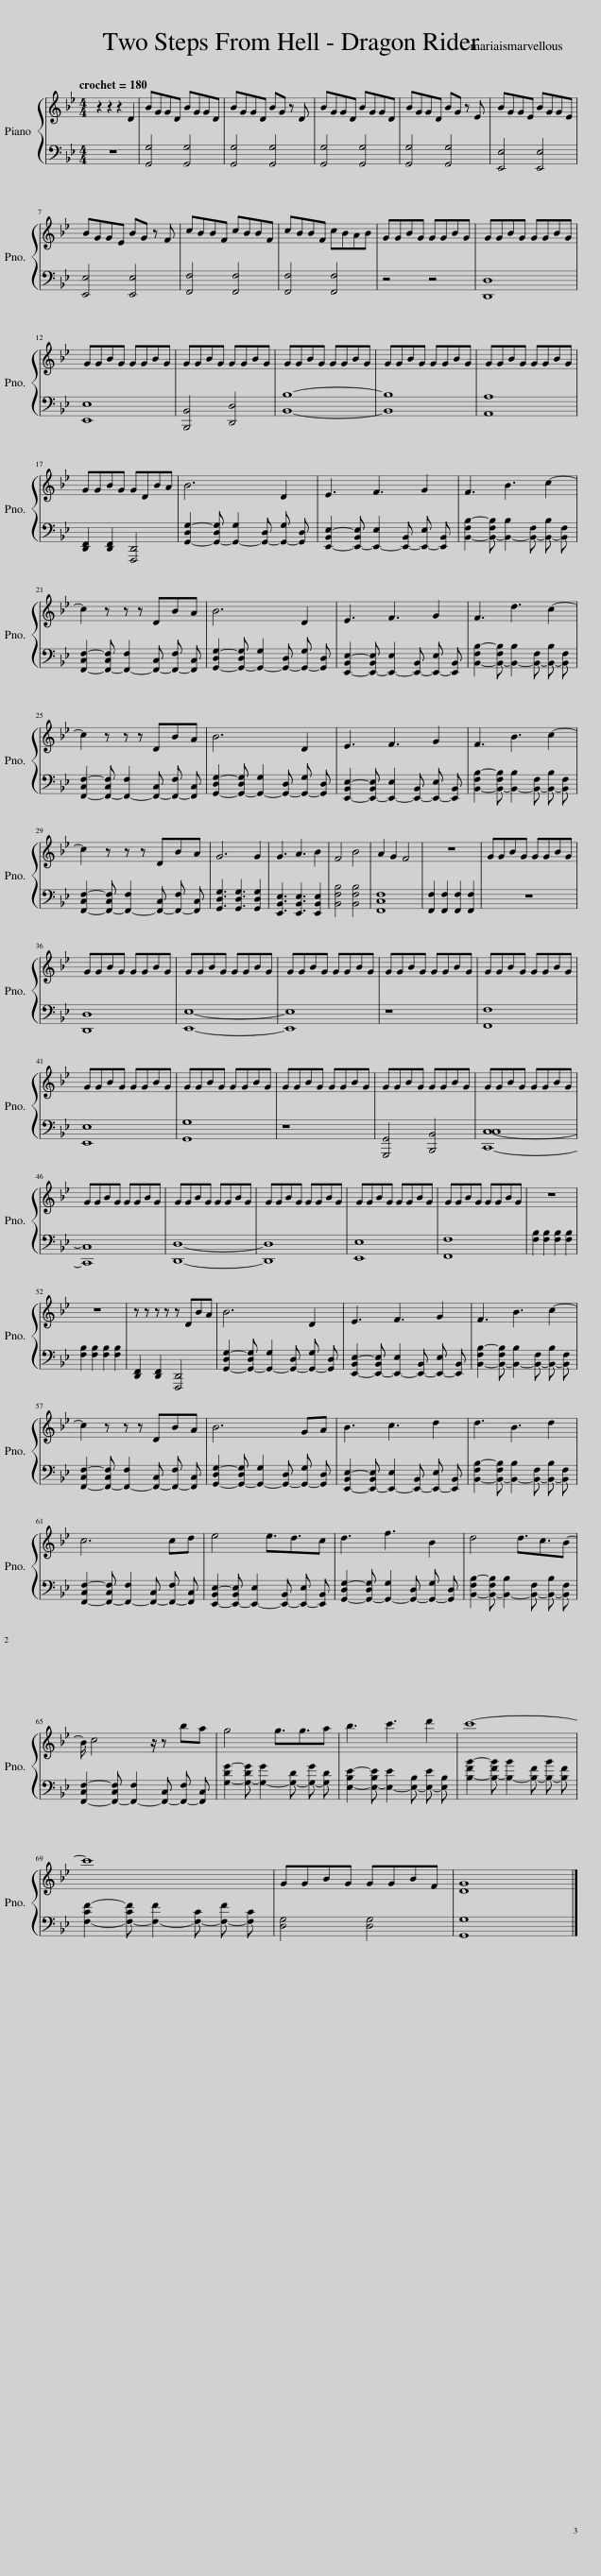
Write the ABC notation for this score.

X:1
%%score { 1 | 2 }
L:1/8
Q:1/4=180
M:4/4
I:linebreak $
K:Bb
V:1 treble
V:2 bass
V:1
 z2 z2 z2 D2 | BGGD BGGD | BGGD BG z D | BGGD BGGD | BGGD BG z E | %5
 BGGE BGGE |$ BGGE BG z F | cBBF cBBF | cBBF cBAB | GGBG GGBG | %10
 GGBG GGBG |$ GGBG GGBG | GGBG GGBG | GGBG GGBG | GGBG GGBG | %15
 GGBG GGBG |$ GGBG GDBA | B6 D2 | E3 F3 G2 | F3 B3 c2- |$ %20
 c2 z z z DBA | B6 D2 | E3 F3 G2 | F3 d3 c2- |$ c2 z z z DBA | %25
 B6 D2 | E3 F3 G2 | F3 B3 c2- |$ c2 z z z DBA | G6 G2 | %30
 G3 A3 B2 | F4 B4 | A2 G2 F4 | z8 | GGBG GGBG |$ %35
 GGBG GGBG | GGBG GGBG | GGBG GGBG | GGBG GGBG | GGBG GGBG |$ %40
 GGBG GGBG | GGBG GGBG | GGBG GGBG | GGBG GGBG | GGBG GGBG |$ %45
 GGBG GGBG | GGBG GGBG | GGBG GGBG | GGBG GGBG | GGBG GGBG | %50
 z8 |$ z8 | z z z z z DBA | B6 D2 | E3 F3 G2 | %55
 F3 B3 c2- |$ c2 z z z DBA | B6 GA | B3 c3 d2 | d3 B3 d2 |$ %60
 c6 cd | e4 e3/2d3/2c | d3 f3 B2 | d4 d3/2c3/2B- |$ B/ c4 z/ z ba | %65
 g4 g3/2g3/2a | b3 c'3 d'2 | c'8- |$ c'8 | GGBG GGBF | %70
 [DG]8 |] %71
V:2
 z8 | [G,,G,]4 [G,,G,]4 | [G,,G,]4 [G,,G,]4 | [G,,G,]4 [G,,G,]4 | [G,,G,]4 [G,,G,]4 | %5
 [E,,E,]4 [E,,E,]4 |$ [E,,E,]4 [E,,E,]4 | [F,,F,]4 [F,,F,]4 | [F,,F,]4 [F,,F,]4 | z4 z4 | %10
 [D,,D,]8 |$ [E,,E,]8 | [B,,,B,,]4 [D,,D,]4 | [B,,B,]8- | [B,,B,]8 | %15
 [A,,A,]8 |$ [D,,F,,]2 [D,,F,,]2 [F,,,D,,]4 | [G,,-D,G,-]2 [G,,-D,G,] [G,,-G,]2 [G,,-D,] [G,,-G,] [G,,D,] | [E,,-B,,E,-]2 [E,,-B,,E,] [E,,-E,]2 [E,,-B,,] [E,,-E,] [E,,B,,] | [B,,-F,B,-]2 [B,,-F,B,] [B,,-B,]2 [B,,-F,] [B,,-B,] [B,,F,] |$ %20
 [F,,-C,F,-]2 [F,,-C,F,] [F,,-F,]2 [F,,-C,] [F,,-F,] [F,,C,] | [G,,-D,G,-]2 [G,,-D,G,] [G,,-G,]2 [G,,-D,] [G,,-G,] [G,,D,] | [E,,-B,,E,-]2 [E,,-B,,E,] [E,,-E,]2 [E,,-B,,] [E,,-E,] [E,,B,,] | [B,,-F,B,-]2 [B,,-F,B,] [B,,-B,]2 [B,,-F,] [B,,-B,] [B,,F,] |$ [F,,-C,F,-]2 [F,,-C,F,] [F,,-F,]2 [F,,-C,] [F,,-F,] [F,,C,] | %25
 [G,,-D,G,-]2 [G,,-D,G,] [G,,-G,]2 [G,,-D,] [G,,-G,] [G,,D,] | [E,,-B,,E,-]2 [E,,-B,,E,] [E,,-E,]2 [E,,-B,,] [E,,-E,] [E,,B,,] | [B,,-F,B,-]2 [B,,-F,B,] [B,,-B,]2 [B,,-F,] [B,,-B,] [B,,F,] |$ [F,,-C,F,-]2 [F,,-C,F,] [F,,-F,]2 [F,,-C,] [F,,-F,] [F,,C,] | [G,,D,G,]3 [G,,D,G,]3 [G,,D,G,]2 | %30
 [E,,B,,E,]3 [E,,B,,E,]3 [E,,B,,E,]2 | [B,,F,B,]4 [B,,F,B,]4 | [F,,C,F,]8 | [F,,F,]2 [F,,F,]2 [F,,F,]2 [F,,F,]2 | z8 |$ %35
 [D,,D,]8 | [E,,E,]8- | [E,,E,]8 | z8 | [F,,F,]8 |$ %40
 [E,,E,]8 | [G,,G,]8 | z8 | [G,,,G,,]4 [B,,,B,,]4 | [C,,-C,-C,]8 |$ %45
 [C,,C,]8 | [D,,D,]8- | [D,,D,]8 | [E,,E,]8 | [F,,F,]8 | %50
 [F,B,]2 [F,B,]2 [F,B,]2 [F,B,]2 |$ [F,B,]2 [F,B,]2 [F,B,]2 [F,B,]2 | [D,,F,,]2 [D,,F,,]2 [F,,,D,,]4 | [G,,-D,G,-]2 [G,,-D,G,] [G,,-G,]2 [G,,-D,] [G,,-G,] [G,,D,] | [E,,-B,,E,-]2 [E,,-B,,E,] [E,,-E,]2 [E,,-B,,] [E,,-E,] [E,,B,,] | %55
 [B,,-F,B,-]2 [B,,-F,B,] [B,,-B,]2 [B,,-F,] [B,,-B,] [B,,F,] |$ [F,,-C,F,-]2 [F,,-C,F,] [F,,-F,]2 [F,,-C,] [F,,-F,] [F,,C,] | [G,,-D,G,-]2 [G,,-D,G,] [G,,-G,]2 [G,,-D,] [G,,-G,] [G,,D,] | [E,,-B,,E,-]2 [E,,-B,,E,] [E,,-E,]2 [E,,-B,,] [E,,-E,] [E,,B,,] | [B,,-F,B,-]2 [B,,-F,B,] [B,,-B,]2 [B,,-F,] [B,,-B,] [B,,F,] |$ %60
 [F,,-C,F,-]2 [F,,-C,F,] [F,,-F,]2 [F,,-C,] [F,,-F,] [F,,C,] | [E,,-B,,E,-]2 [E,,-B,,E,] [E,,-E,]2 [E,,-B,,] [E,,-E,] [E,,B,,] | [G,,-D,G,-]2 [G,,-D,G,] [G,,-G,]2 [G,,-D,] [G,,-G,] [G,,D,] | [B,,-F,B,-]2 [B,,-F,B,] [B,,-B,]2 [B,,-F,] [B,,-B,] [B,,F,] |$ [F,,-C,F,-]2 [F,,-C,F,] [F,,-F,]2 [F,,-C,] [F,,-F,] [F,,C,] | %65
 [G,-DG-]2 [G,-DG] [G,-G]2 [G,-D] [G,-G] [G,D] | [E,-B,E-]2 [E,-B,E] [E,-E]2 [E,-B,] [E,-E] [E,B,] | [B,-FB-]2 [B,-FB] [B,-B]2 [B,-F] [B,-B] [B,F] |$ [F,-CF-]2 [F,-CF] [F,-F]2 [F,-C] [F,-F] [F,C] | [D,G,]4 [D,G,]4 | %70
 [G,,G,]8 |] %71
